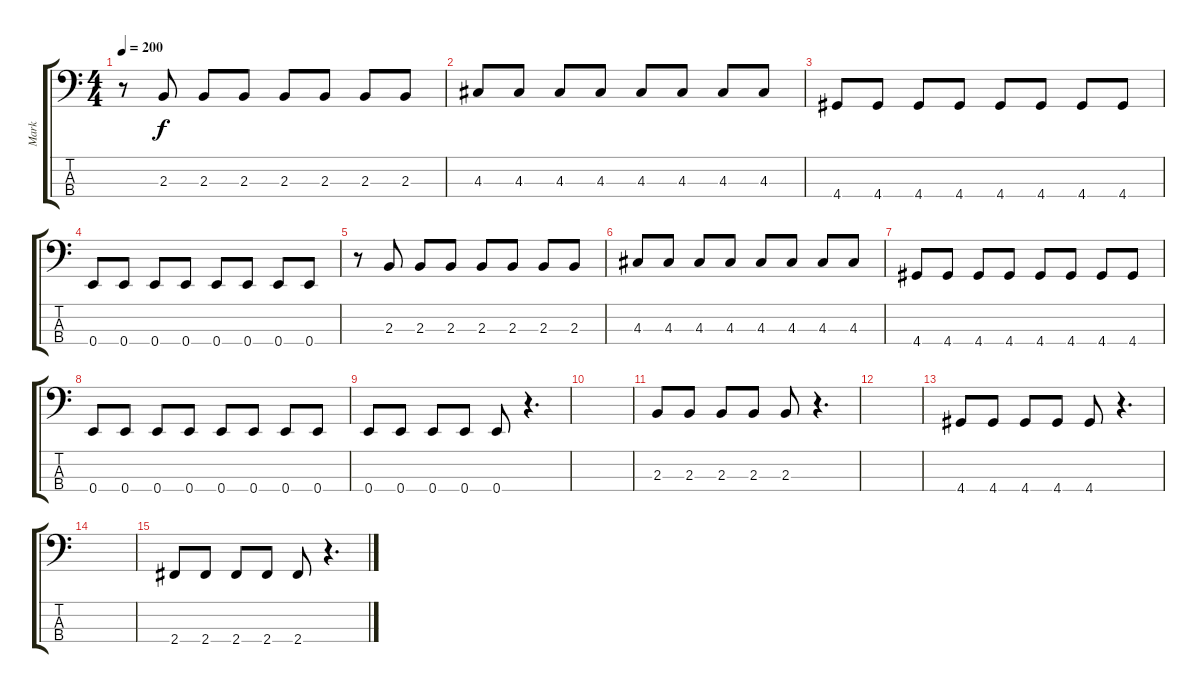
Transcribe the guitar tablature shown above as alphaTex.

\track ("Mark" "Mark") {instrument electricbassfinger}
\staff {score tabs}
\tuning (G2 D2 A1 E1) {hide}
\ts (4 4)
\tempo 200
\clef f4
\ks c
r.8{dy f} 2.3.8 2.3.8 2.3.8 2.3.8 2.3.8 2.3.8 2.3.8 |
4.3.8 4.3.8 4.3.8 4.3.8 4.3.8 4.3.8 4.3.8 4.3.8 |
4.4.8 4.4.8 4.4.8 4.4.8 4.4.8 4.4.8 4.4.8 4.4.8 |
0.4.8 0.4.8 0.4.8 0.4.8 0.4.8 0.4.8 0.4.8 0.4.8 |
r.8 2.3.8 2.3.8 2.3.8 2.3.8 2.3.8 2.3.8 2.3.8 |
4.3.8 4.3.8 4.3.8 4.3.8 4.3.8 4.3.8 4.3.8 4.3.8 |
4.4.8 4.4.8 4.4.8 4.4.8 4.4.8 4.4.8 4.4.8 4.4.8 |
0.4.8 0.4.8 0.4.8 0.4.8 0.4.8 0.4.8 0.4.8 0.4.8 |
0.4.8 0.4.8 0.4.8 0.4.8 0.4.8 r.4{d} |
|
2.3.8 2.3.8 2.3.8 2.3.8 2.3.8 r.4{d} |
|
4.4.8 4.4.8 4.4.8 4.4.8 4.4.8 r.4{d} |
|
2.4.8 2.4.8 2.4.8 2.4.8 2.4.8 r.4{d}
